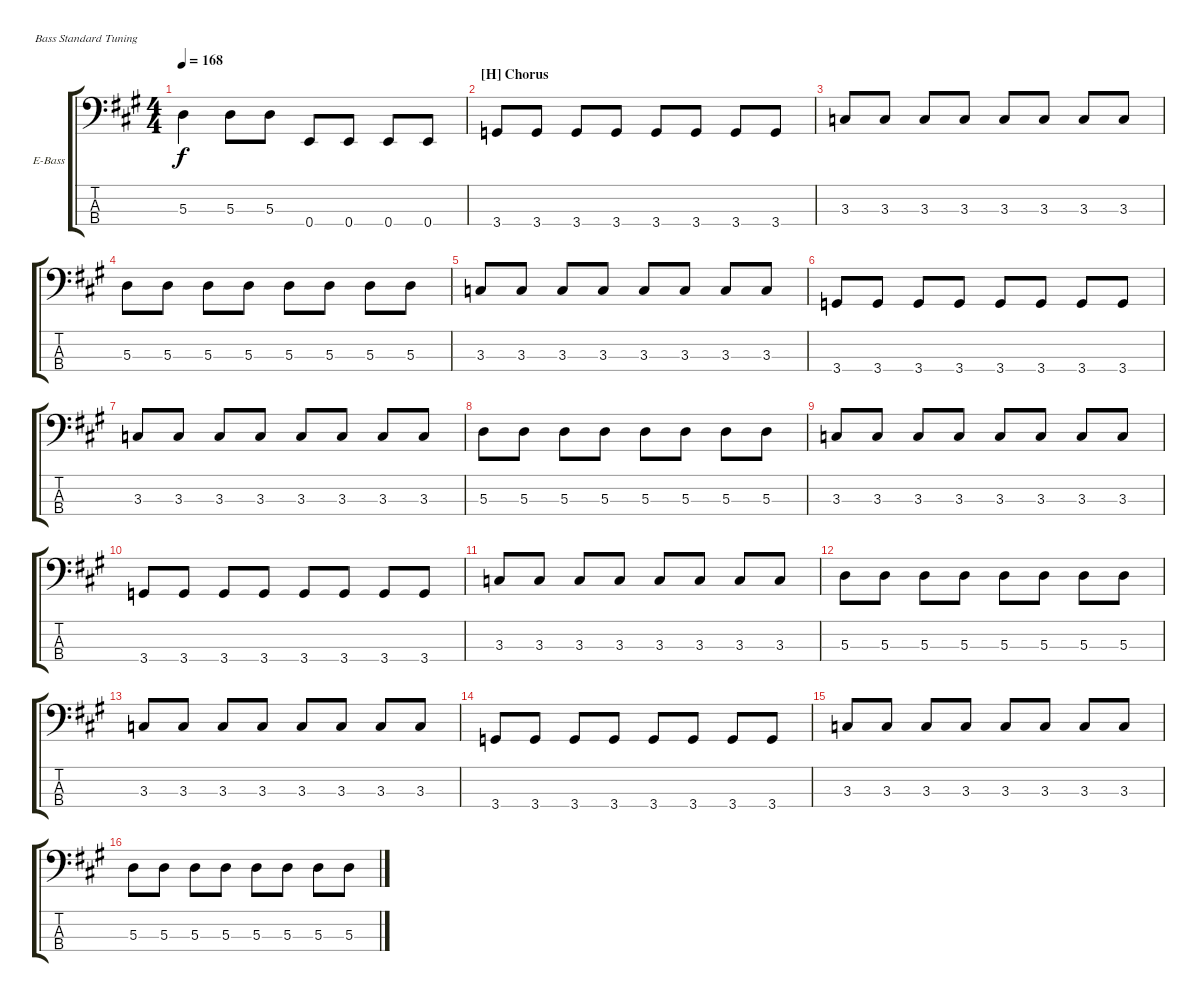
\defaultSystemsLayout 4
\bracketExtendMode groupsimilarinstruments
\firstSystemTrackNameOrientation horizontal
\otherSystemsTrackNameOrientation horizontal
\track ("Bass" "E-Bass") {instrument electricbassfinger}
\staff {score tabs}
\tuning (G2 D2 A1 E1)
\ts (4 4)
\tempo 168
\clef f4
\scale
1.07062
\ks a
5.3.4{dy f} 5.3.8 5.3.8 0.4.8 0.4.8 0.4.8 0.4.8 |
\section ("H" "Chorus")
\scale
0.929382 3.4.8 3.4.8 3.4.8 3.4.8 3.4.8 3.4.8 3.4.8 3.4.8 |
\scale
1.07062 3.3.8 3.3.8 3.3.8 3.3.8 3.3.8 3.3.8 3.3.8 3.3.8 |
\scale
0.929382 5.3.8 5.3.8 5.3.8 5.3.8 5.3.8 5.3.8 5.3.8 5.3.8 |
\scale
1.07062 3.3.8 3.3.8 3.3.8 3.3.8 3.3.8 3.3.8 3.3.8 3.3.8 |
\scale
0.929382 3.4.8 3.4.8 3.4.8 3.4.8 3.4.8 3.4.8 3.4.8 3.4.8 |
\scale
1.07062 3.3.8 3.3.8 3.3.8 3.3.8 3.3.8 3.3.8 3.3.8 3.3.8 |
\scale
0.929382 5.3.8 5.3.8 5.3.8 5.3.8 5.3.8 5.3.8 5.3.8 5.3.8 |
\scale
1.07062 3.3.8 3.3.8 3.3.8 3.3.8 3.3.8 3.3.8 3.3.8 3.3.8 |
\scale
0.929382 3.4.8 3.4.8 3.4.8 3.4.8 3.4.8 3.4.8 3.4.8 3.4.8 |
\scale
1.07062 3.3.8 3.3.8 3.3.8 3.3.8 3.3.8 3.3.8 3.3.8 3.3.8 |
\scale
0.929382 5.3.8 5.3.8 5.3.8 5.3.8 5.3.8 5.3.8 5.3.8 5.3.8 |
\scale
1.07062 3.3.8 3.3.8 3.3.8 3.3.8 3.3.8 3.3.8 3.3.8 3.3.8 |
\scale
0.929382 3.4.8 3.4.8 3.4.8 3.4.8 3.4.8 3.4.8 3.4.8 3.4.8 |
\scale
1.07062 3.3.8 3.3.8 3.3.8 3.3.8 3.3.8 3.3.8 3.3.8 3.3.8 |
\scale
0.929382 5.3.8 5.3.8 5.3.8 5.3.8 5.3.8 5.3.8 5.3.8 5.3.8
